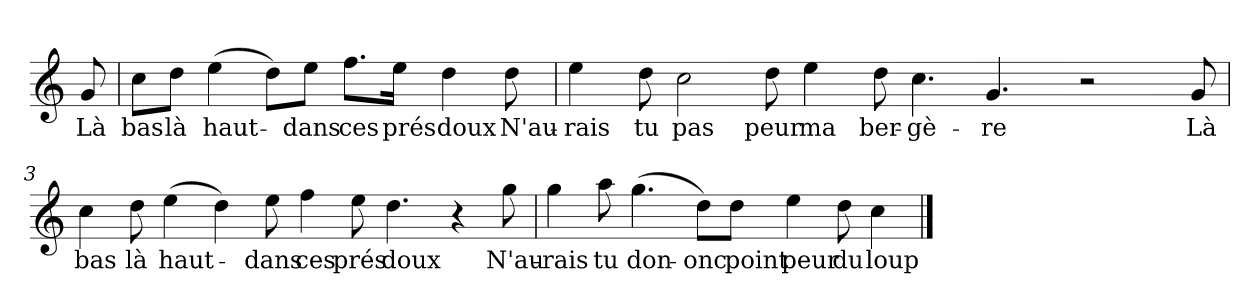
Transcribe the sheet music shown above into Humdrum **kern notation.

**kern	**text
*part1	*part1
*staff1	*staff1
*clefG2	*
*k[]	*
*C:	*
=	=
!	!LO:LY:b
8g/	Là
=1	=1
!	!LO:LY:b
8cc\L	bas
!	!LO:LY:b
8dd\J	là
!	!LO:LY:b
(>4ee\	haut-
8dd\L)	.
!	!LO:LY:b
8ee\J	-dans
!	!LO:LY:b
8.ff\L	ces
!	!LO:LY:b
16ee\Jk	prés
!	!LO:LY:b
4dd\	doux
!	!LO:LY:b
8dd\	N'au-
=2	=2
!	!LO:LY:b
*^	*
4ee\	32ryy	-rais
.	1ryy	.
!	!	!LO:LY:b
8dd\	.	tu
!	!	!LO:LY:b
2cc\	.	pas
!	!	!LO:LY:b
8dd\	.	peur
!	!	!LO:LY:b
4ee\	.	ma
.	1ryy	.
!	!	!LO:LY:b
8dd\	.	ber-
!	!	!LO:LY:b
4.cc\	.	-gè-
!	!	!LO:LY:b
4.g/	.	-re
.	2ryy	.
2r	.	.
.	8..ryy	.
!	!	!LO:LY:b
8g/	.	Là
!!LO:LB:g=z	!!
=3	=3	=3
!	!	!LO:LY:b
*v	*v	*
4cc\	bas
!	!LO:LY:b
8dd\	là
!	!LO:LY:b
(>4ee\	haut-
4dd\)	.
!	!LO:LY:b
8ee\	-dans
!	!LO:LY:b
4ff\	ces
!	!LO:LY:b
8ee\	prés
!	!LO:LY:b
4.dd\	doux
4r	.
!	!LO:LY:b
8gg\	N'au-
=4	=4
!	!LO:LY:b
4gg\	-rais
!	!LO:LY:b
8aa\	tu
!	!LO:LY:b
(>4.gg\	don-
!	!LO:LY:b
8dd\L)	-onc
!	!LO:LY:b
8dd\J	point
!	!LO:LY:b
4ee\	peur
!	!LO:LY:b
8dd\	du
!	!LO:LY:b
4cc\	loup
==	==
*-	*-
